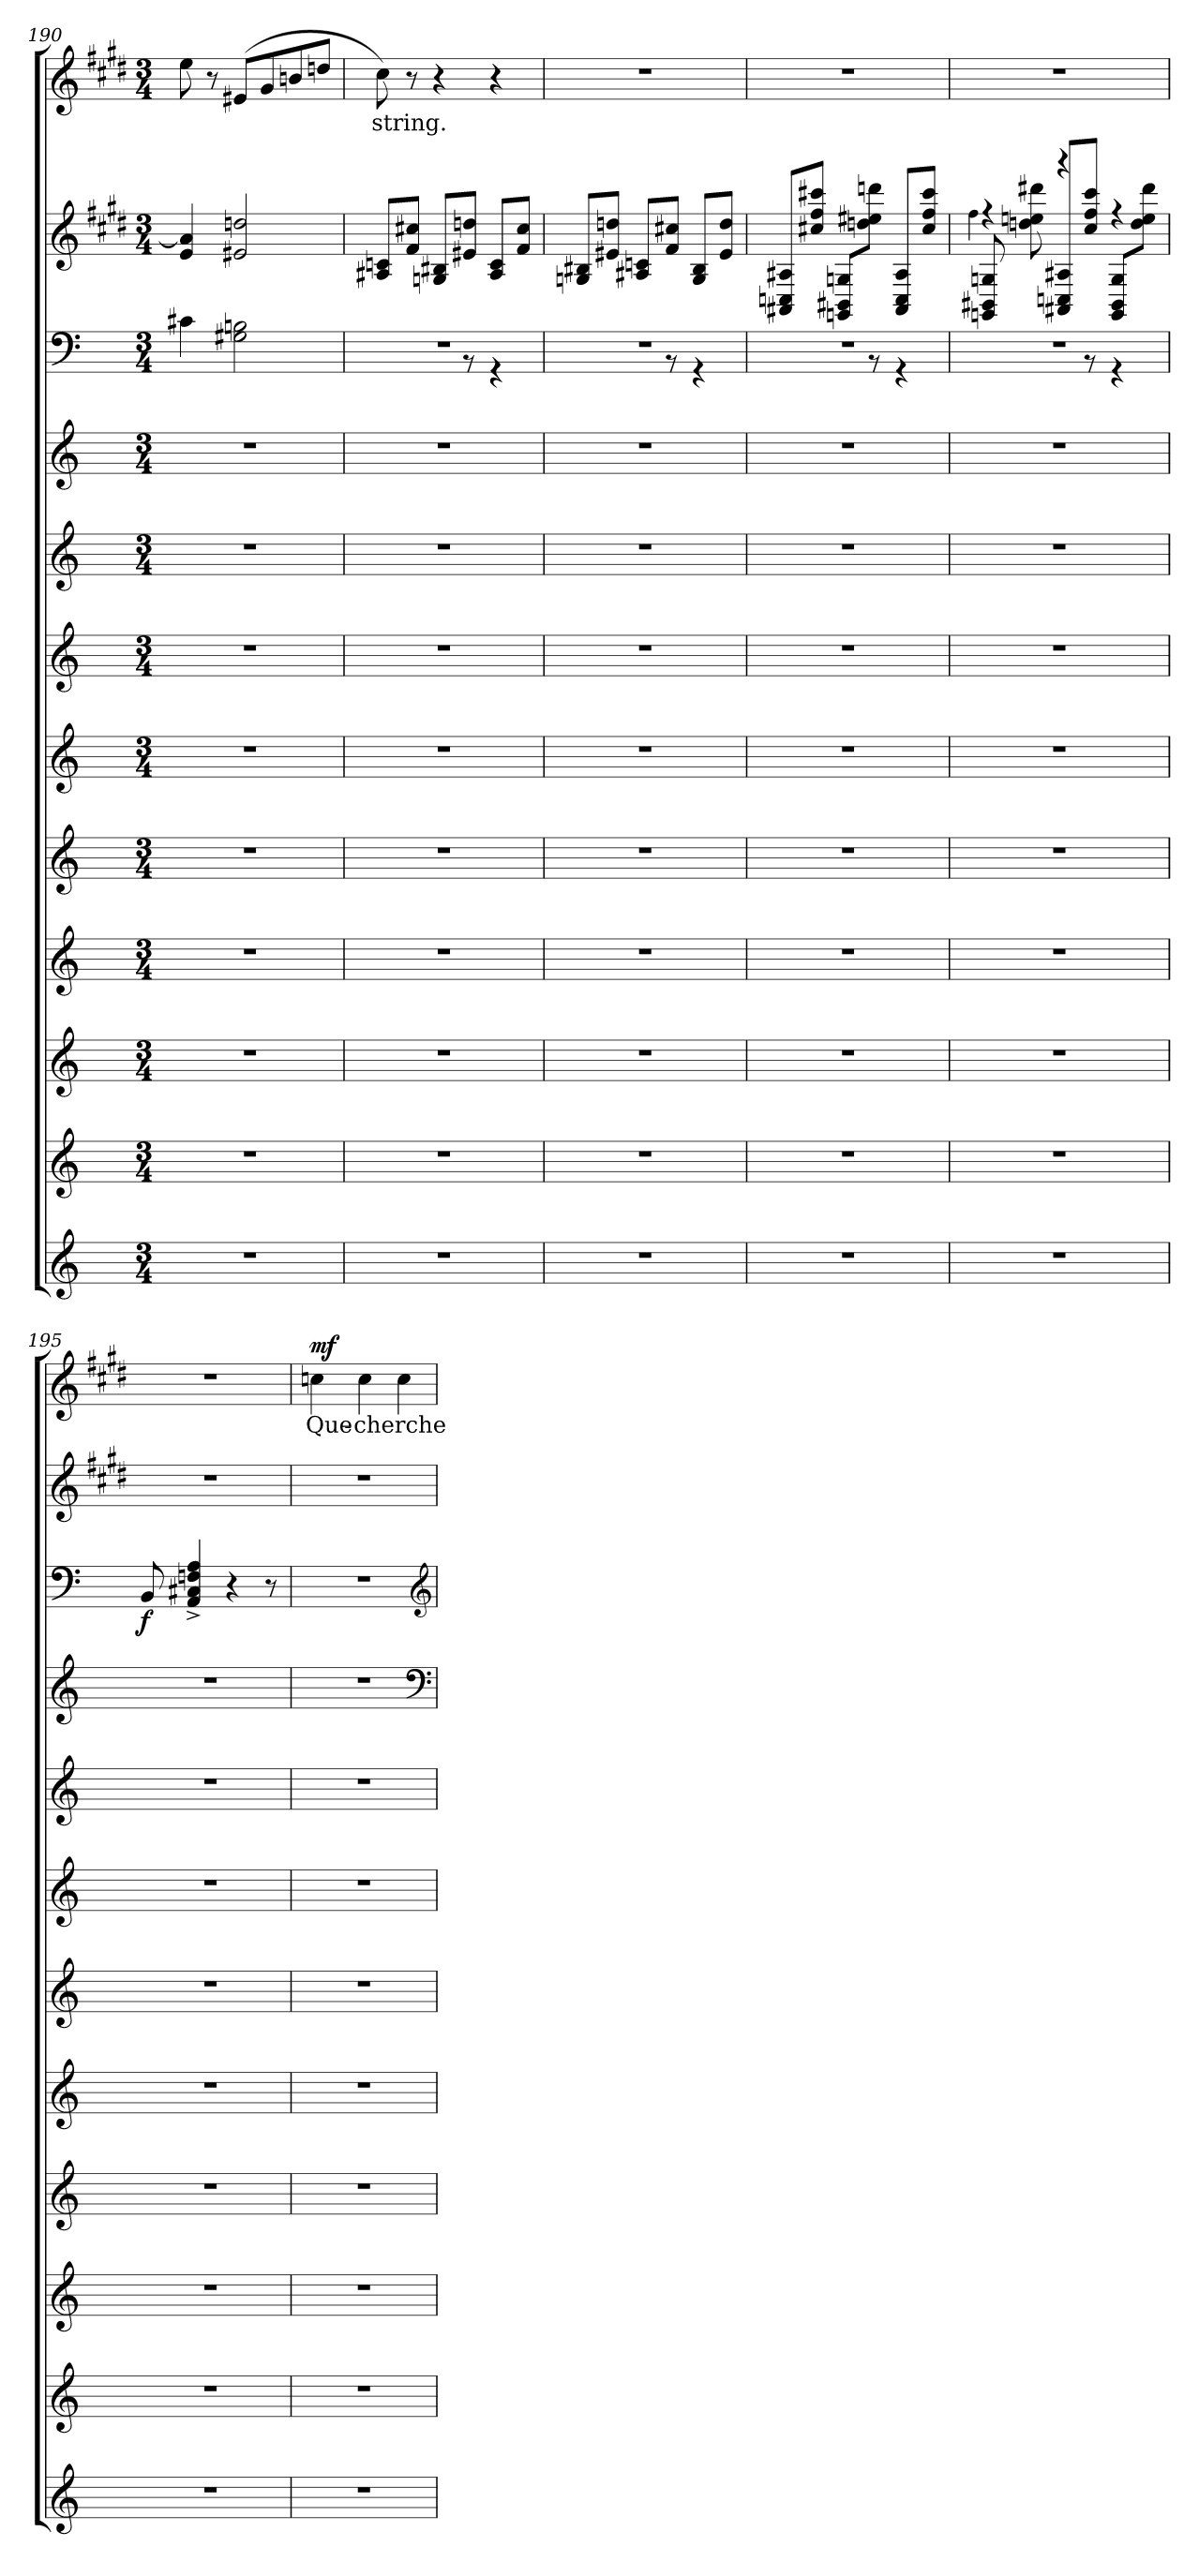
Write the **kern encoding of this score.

**kern	**kern	**kern	**kern	**kern	**kern	**kern	**kern	**kern	**kern	**dynam	**kern	**kern	**text	**dynam
*part12	*part11	*part10	*part9	*part8	*part7	*part6	*part5	*part4	*part3	*part3	*part2	*part1	*part1	*part1
*staff12	*staff11	*staff10	*staff9	*staff8	*staff7	*staff6	*staff5	*staff4	*staff3	*staff3	*staff2	*staff1	*staff1	*staff1
!!LO:LB:g=z
*clefG2	*clefG2	*clefG2	*clefG2	*clefG2	*clefG2	*clefG2	*clefG2	*clefG2	*clefF4	*	*clefG2	*clefG2	*	*
*k[]	*k[]	*k[]	*k[]	*k[]	*k[]	*k[]	*k[]	*k[]	*k[]	*	*k[f#c#g#d#]	*k[f#c#g#d#]	*	*
*C:	*C:	*C:	*C:	*C:	*C:	*C:	*C:	*C:	*C:	*	*E:	*E:	*	*
*M3/4	*M3/4	*M3/4	*M3/4	*M3/4	*M3/4	*M3/4	*M3/4	*M3/4	*M3/4	*	*M3/4	*M3/4	*	*
=190	=190	=190	=190	=190	=190	=190	=190	=190	=190	=190	=190	=190	=190	=190
2.r	2.r	2.r	2.r	2.r	2.r	2.r	2.r	2.r	4c#\	.	4e/ 4a]/	8ee\	.	.
.	.	.	.	.	.	.	.	.	.	.	.	8r	.	.
.	.	.	.	.	.	.	.	.	2G#\ 2Bn\	.	2e#X/ 2ddn/	(8e#X/L	.	.
.	.	.	.	.	.	.	.	.	.	.	.	8g#/	.	.
.	.	.	.	.	.	.	.	.	.	.	.	8bn/	.	.
.	.	.	.	.	.	.	.	.	.	.	.	8ddn/J	.	.
=191	=191	=191	=191	=191	=191	=191	=191	=191	=191	=191	=191	=191	=191	=191
*	*	*	*	*	*	*	*	*	*^	*	*	*	*	*
2.r	2.r	2.r	2.r	2.r	2.r	2.r	2.r	2.r	2.r	8ryy	.	8A#X/ 8cn/L	8cc#\)	string.	.
.	.	.	.	.	.	.	.	.	.	8ryy	.	8f#\ 8cc#X\J	8r	.	.
.	.	.	.	.	.	.	.	.	.	8ryy	.	8Gn/ 8B#X/L	4r	.	.
.	.	.	.	.	.	.	.	.	.	8r	.	8e#X\ 8ddn\J	.	.	.
.	.	.	.	.	.	.	.	.	.	4r	.	8A#/ 8c/L	4r	.	.
.	.	.	.	.	.	.	.	.	.	.	.	8f#\ 8cc#\J	.	.	.
=192	=192	=192	=192	=192	=192	=192	=192	=192	=192	=192	=192	=192	=192	=192	=192
2.r	2.r	2.r	2.r	2.r	2.r	2.r	2.r	2.r	2.r	8ryy	.	8Gn/ 8B#X/L	2.r	.	.
.	.	.	.	.	.	.	.	.	.	8ryy	.	8e#X\ 8ddn\J	.	.	.
.	.	.	.	.	.	.	.	.	.	8ryy	.	8A#X/ 8cn/L	.	.	.
.	.	.	.	.	.	.	.	.	.	8r	.	8f#\ 8cc#X\J	.	.	.
.	.	.	.	.	.	.	.	.	.	4r	.	8G/ 8B#/L	.	.	.
.	.	.	.	.	.	.	.	.	.	.	.	8e#\ 8dd\J	.	.	.
=193	=193	=193	=193	=193	=193	=193	=193	=193	=193	=193	=193	=193	=193	=193	=193
2.r	2.r	2.r	2.r	2.r	2.r	2.r	2.r	2.r	2.r	8ryy	.	8AA#X/ 8Cn/ 8A#X/L	2.r	.	.
.	.	.	.	.	.	.	.	.	.	8ryy	.	8cc#X\ 8ff#\ 8ccc#X\J	.	.	.
.	.	.	.	.	.	.	.	.	.	8ryy	.	8GGn/ 8BB#X/ 8Gn/L	.	.	.
.	.	.	.	.	.	.	.	.	.	8r	.	8ddn\ 8ee#X\ 8dddn\J	.	.	.
.	.	.	.	.	.	.	.	.	.	4r	.	8AA#/ 8C/ 8A#/L	.	.	.
.	.	.	.	.	.	.	.	.	.	.	.	8cc#\ 8ff#\ 8ccc#\J	.	.	.
=194	=194	=194	=194	=194	=194	=194	=194	=194	=194	=194	=194	=194	=194	=194	=194
*	*	*	*	*	*	*	*	*	*	*	*	*^	*	*	*
.	.	.	.	.	.	.	.	.	.	.	.	.	4qqff#\	.	.	.
2.r	2.r	2.r	2.r	2.r	2.r	2.r	2.r	2.r	2.r	8ryy	.	4r	8GGn/ 8BB#X/ 8Gn/	2.r	.	.
.	.	.	.	.	.	.	.	.	.	8ryy	.	.	8ddn\ 8een\ 8ddd#X\	.	.	.
.	.	.	.	.	.	.	.	.	.	8ryy	.	4r	8AA#X/ 8Cn/ 8A#X/L	.	.	.
.	.	.	.	.	.	.	.	.	.	8r	.	.	8cc#\ 8ff#\ 8ccc#\J	.	.	.
.	.	.	.	.	.	.	.	.	.	4r	.	4r	8GG/ 8BB#/ 8G/L	.	.	.
.	.	.	.	.	.	.	.	.	.	.	.	.	8dd\ 8ee\ 8ddd#\J	.	.	.
*	*	*	*	*	*	*	*	*	*v	*v	*	*	*	*	*	*
*	*	*	*	*	*	*	*	*	*	*	*v	*v	*	*	*
=195	=195	=195	=195	=195	=195	=195	=195	=195	=195	=195	=195	=195	=195	=195
2.r	2.r	2.r	2.r	2.r	2.r	2.r	2.r	2.r	8BB/	f	2.r	2.r	.	.
.	.	.	.	.	.	.	.	.	4AA^/ 4C#^/ 4Fn^/ 4A^/	.	.	.	.	.
.	.	.	.	.	.	.	.	.	4r	.	.	.	.	.
.	.	.	.	.	.	.	.	.	8r	.	.	.	.	.
=196	=196	=196	=196	=196	=196	=196	=196	=196	=196	=196	=196	=196	=196	=196
2.r	2.r	2.r	2.r	2.r	2.r	2.r	2.r	2.r	2.r	.	2.r	4ccn\	Que-	mf
.	.	.	.	.	.	.	.	.	.	.	.	4cc\	cherche­	.
.	.	.	.	.	.	.	.	.	.	.	.	4cc\	.	.
*	*	*	*	*	*	*	*	*clefF4	*clefG2	*	*	*	*	*
=	=	=	=	=	=	=	=	=	=	=	=	=	=	=
*-	*-	*-	*-	*-	*-	*-	*-	*-	*-	*-	*-	*-	*-	*-
